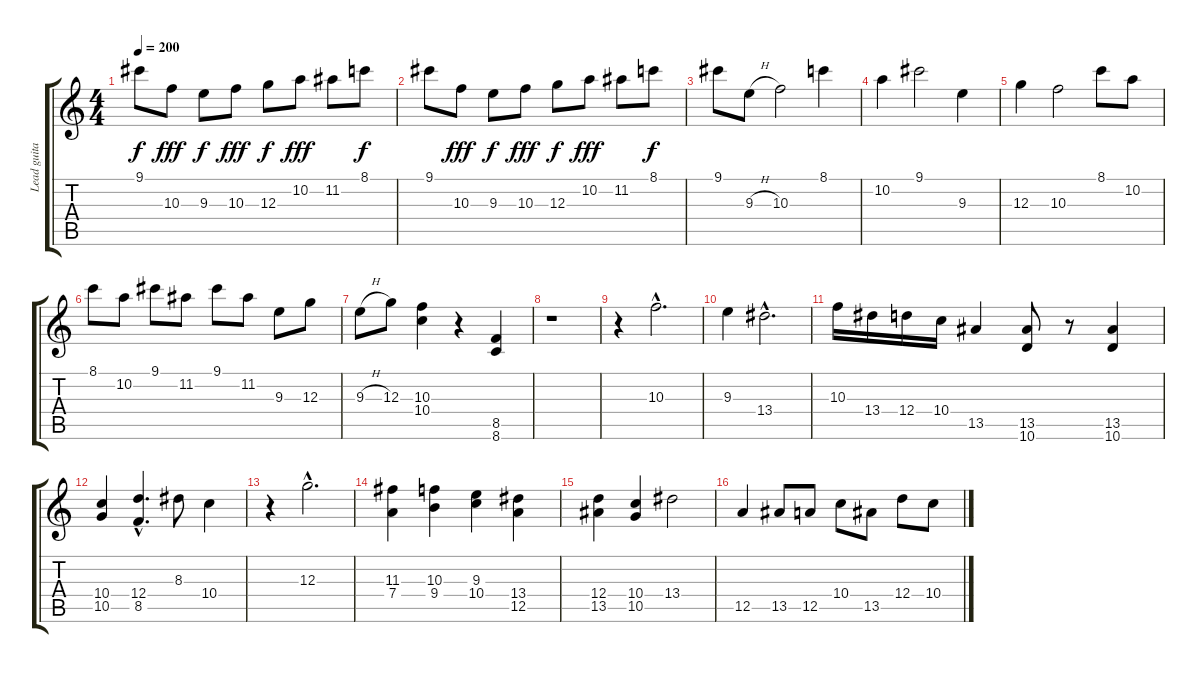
\track ("Lead guitar " "Lead guita") {instrument distortionguitar}
\staff {score tabs}
\tuning (E4 B3 G3 D3 A2 E2) {hide}
\ts (4 4)
\tempo 200
\clef g2
\ks c
9.1.8{dy f} 10.3.8{dy fff} 9.3.8{dy f} 10.3.8{dy fff} 12.3.8{dy f} 10.2.8{dy fff} 11.2.8 8.1.8{dy f} |
9.1.8 10.3.8{dy fff} 9.3.8{dy f} 10.3.8{dy fff} 12.3.8{dy f} 10.2.8{dy fff} 11.2.8 8.1.8{dy f} |
9.1.8 9.3{h}.8 10.3.2 8.1.4 |
10.2.4 9.1.2 9.3.4 |
12.3.4 10.3.2 8.1.8 10.2.8 |
8.1.8 10.2.8 9.1.8 11.2.8 9.1.8 11.2.8 9.3.8 12.3.8 |
9.3{h}.8 12.3.8 (10.3 10.4).4 r.4 (8.5 8.6).4 |
r.1 |
r.4 10.3{hac}.2{d} |
9.3.4 13.4{hac}.2{d} |
10.3.16 13.4.16 12.4.16 10.4.16 13.5.4 (13.5 10.6).8 r.8 (13.5 10.6).4 |
(10.4 10.5).4 (12.4{hac} 8.5{hac}).4{d} 8.3.8 10.4.4 |
r.4 12.3{hac}.2{d} |
(11.3 7.4).4 (10.3 9.4).4 (9.3 10.4).4 (13.4 12.5).4 |
(12.4 13.5).4 (10.4 10.5).4 13.4.2 |
12.5.4 13.5.8 12.5.8 10.4.8 13.5.8 12.4.8 10.4.8
